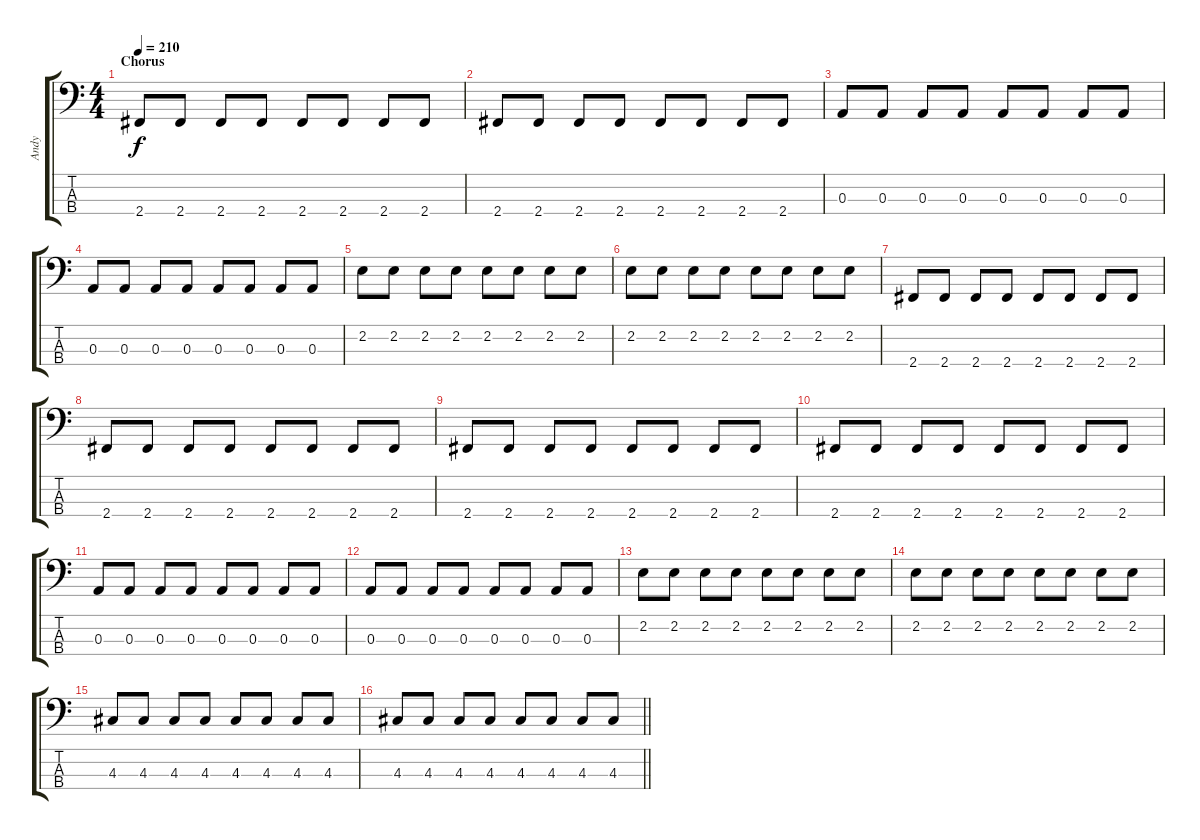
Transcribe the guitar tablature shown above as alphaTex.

\track ("Andy" "Andy") {instrument electricbasspick}
\staff {score tabs}
\tuning (G2 D2 A1 E1) {hide}
\ts (4 4)
\section ("" "Chorus")
\tempo 210
\clef f4
\ks c
2.4.8{dy f} 2.4.8 2.4.8 2.4.8 2.4.8 2.4.8 2.4.8 2.4.8 |
2.4.8 2.4.8 2.4.8 2.4.8 2.4.8 2.4.8 2.4.8 2.4.8 |
0.3.8 0.3.8 0.3.8 0.3.8 0.3.8 0.3.8 0.3.8 0.3.8 |
0.3.8 0.3.8 0.3.8 0.3.8 0.3.8 0.3.8 0.3.8 0.3.8 |
2.2.8 2.2.8 2.2.8 2.2.8 2.2.8 2.2.8 2.2.8 2.2.8 |
2.2.8 2.2.8 2.2.8 2.2.8 2.2.8 2.2.8 2.2.8 2.2.8 |
2.4.8 2.4.8 2.4.8 2.4.8 2.4.8 2.4.8 2.4.8 2.4.8 |
2.4.8 2.4.8 2.4.8 2.4.8 2.4.8 2.4.8 2.4.8 2.4.8 |
2.4.8 2.4.8 2.4.8 2.4.8 2.4.8 2.4.8 2.4.8 2.4.8 |
2.4.8 2.4.8 2.4.8 2.4.8 2.4.8 2.4.8 2.4.8 2.4.8 |
0.3.8 0.3.8 0.3.8 0.3.8 0.3.8 0.3.8 0.3.8 0.3.8 |
0.3.8 0.3.8 0.3.8 0.3.8 0.3.8 0.3.8 0.3.8 0.3.8 |
2.2.8 2.2.8 2.2.8 2.2.8 2.2.8 2.2.8 2.2.8 2.2.8 |
2.2.8 2.2.8 2.2.8 2.2.8 2.2.8 2.2.8 2.2.8 2.2.8 |
4.3.8 4.3.8 4.3.8 4.3.8 4.3.8 4.3.8 4.3.8 4.3.8 |
\barLineRight lightlight
4.3.8 4.3.8 4.3.8 4.3.8 4.3.8 4.3.8 4.3.8 4.3.8
